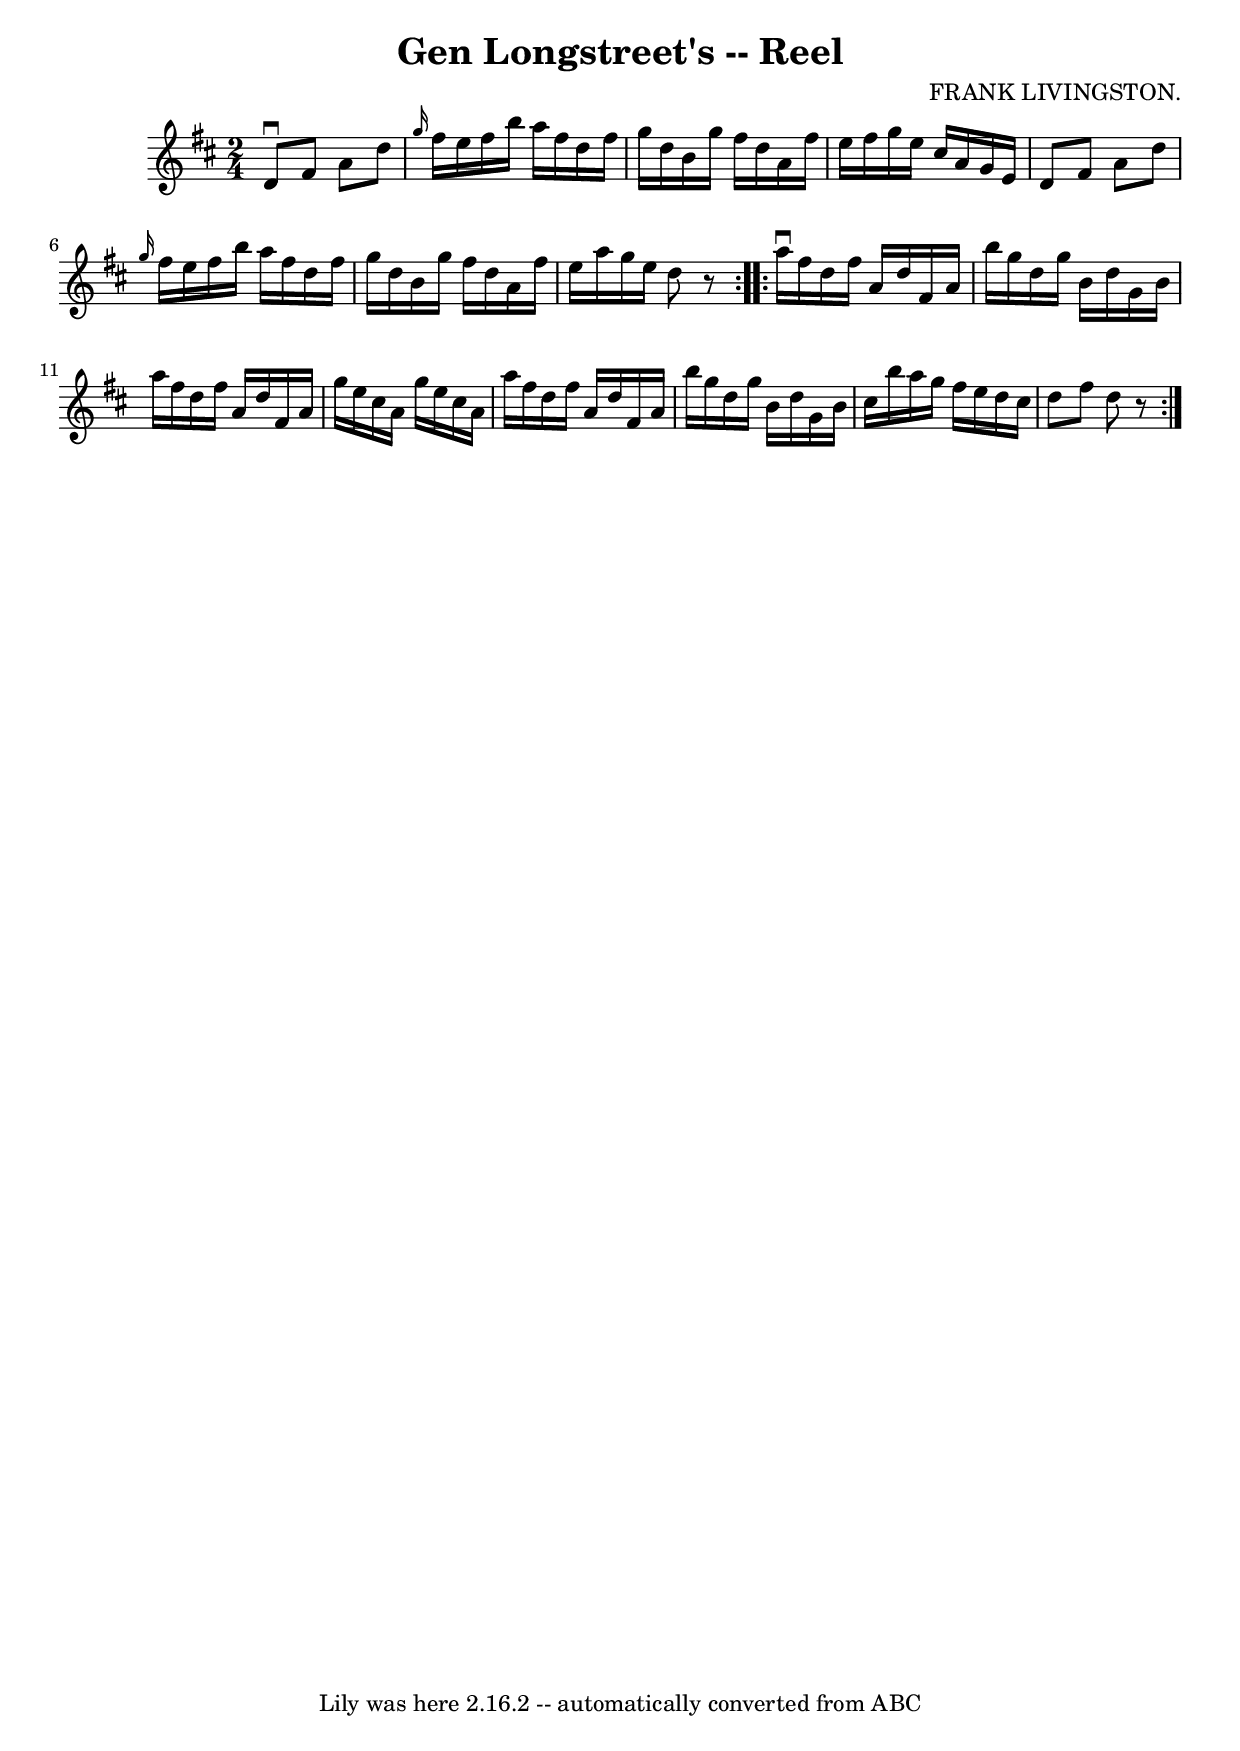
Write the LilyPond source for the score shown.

\version "2.16.2"
\include "Mammoth.ily"
\header {
  %% book = "Ryan's Mammoth Collection"
  composer = "FRANK LIVINGSTON."
  crossRefNumber = "1"
  footnotes = "\\\\318"
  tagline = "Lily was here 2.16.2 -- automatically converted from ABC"
  title = "Gen Longstreet's -- Reel"

}
voicedefault =  {



  \repeat volta 2 {

    \time 2/4 
    \key d \major     d'8^\downbow fis'8 a'8 d''8     |
    
    \grace { g''16  
	   } fis''16 e''16 fis''16 b''16 a''16 fis''16      d''16 fis''16     |
    g''16 d''16 b'16 g''16 fis''16         d''16 a'16 fis''16     |
    e''16 fis''16 g''16 e''16         cis''16 a'16 g'16 e'16     |
    d'8 fis'8 a'8 d''8     |
    \grace { g''16  
	   } fis''16 e''16 fis''16 b''16 a''16        fis''16 d''16 fis''16     |
    g''16 d''16 b'16 g''16         fis''16 d''16 a'16 fis''16     |
    e''16 a''16 g''16    
    e''16 d''8    r8   
  }     
  \repeat volta 2 {
    a''16^\downbow fis''16         d''16 fis''16 a'16 d''16 fis'16 a'16     |
    b''16         g''16 d''16 g''16 b'16 d''16 g'16 b'16     |
    a''16         fis''16 d''16 fis''16 a'16 d''16 fis'16 a'16     |
         g''16 e''16 cis''16 a'16 g''16 e''16 cis''16 a'16      |
    a''16 fis''16 d''16 fis''16 a'16 d''16 fis'16         a'16     |
    b''16 g''16 d''16 g''16 b'16 d''16 g'16         b'16     |
    cis''16 b''16 a''16 g''16 fis''16 e''16         d''16 cis''16     |
    d''8 fis''8 d''8    r8   
  }   

}

\score{
  <<

    \context Staff="default"
    {
      \voicedefault 
      
    }

  >>
  \layout {
    
  }
  \midi {
  }

}
